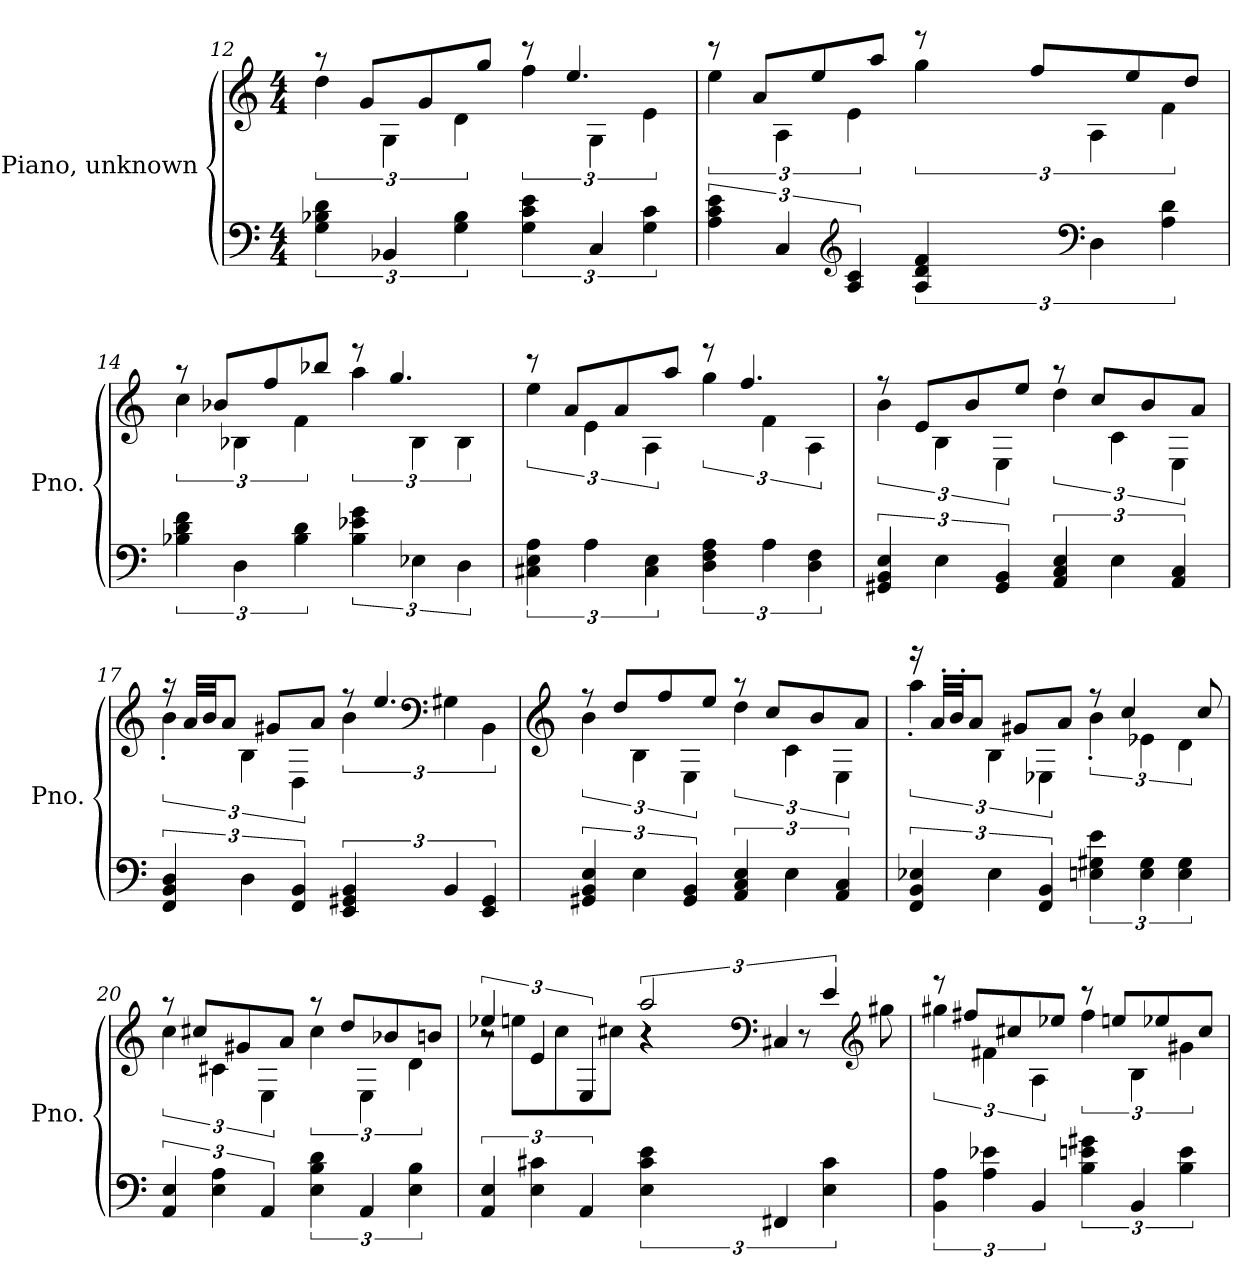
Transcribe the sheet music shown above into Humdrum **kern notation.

**kern	**kern
*part1	*part1
*staff2	*staff1
*I"Piano, unknown	*
*I'Pno.	*
!!LO:LB:g=z
*clefF4	*clefG2
*k[]	*k[]
*M4/4	*M4/4
=12	=12
*	*^
6G\ 6B-X\ 6d\	8r	6dd\
.	8g/L	.
6BB-X/	.	6G\
.	8g/	.
6G\ 6B-\	.	6d\
.	8gg/J	.
6G\ 6c\ 6e\	8r	6ff\
.	4.ee/	.
6C/	.	6G\
6G\ 6c\	.	6e\
=13	=13	=13
6A\ 6c\ 6e\	8r	6ee\
.	8a/L	.
6C/	.	6A\
.	8ee/	.
*clefG2	*	*
6A/ 6c/	.	6e\
.	8aa/J	.
6A/ 6d/ 6f/	8r	6gg\
.	8ff/L	.
*clefF4	*	*
6D\	.	6A\
.	8ee/	.
6A\ 6d\	.	6f\
.	8dd/J	.
=14	=14	=14
6B-X\ 6d\ 6f\	8r	6cc\
.	8b-X/L	.
6D\	.	6B-X\
.	8ff/	.
6B-\ 6d\	.	6f\
.	8bb-X/J	.
6B-\ 6e-X\ 6g\	8r	6aa\
.	4.gg/	.
6E-X\	.	6B-\
6D\	.	6B-\
!!LO:PB:g=z	!!
=15	=15	=15
6C#X\ 6E\ 6A\	8r	6ee\
.	8a/L	.
6A\	.	6e\
.	8a/	.
6C#\ 6E\	.	6A\
.	8aa/J	.
6D\ 6F\ 6A\	8r	6gg\
.	4.ff/	.
6A\	.	6f\
6D\ 6F\	.	6A\
=16	=16	=16
6GG#X/ 6BB/ 6E/	8r	6b\
.	8e/L	.
6E\	.	6B\
.	8b/	.
6GG#/ 6BB/	.	6E\
.	8ee/J	.
6AA/ 6C/ 6E/	8r	6dd\
.	8cc/L	.
6E\	.	6c\
.	8b/	.
6AA/ 6C/	.	6E\
.	8a/J	.
=17	=17	=17
6FF/ 6BB/ 6D/	16r	6b'\
.	32a/LLL	.
.	32b/JJ	.
.	8a/J	.
6D\	.	6B\
.	8g#X/L	.
6FF/ 6BB/	.	6D\
.	8a/J	.
6EE/ 6GG#X/ 6BB/	8r	6b\
.	4.ee/	.
*	*clefF4	*
6BB/	.	6G#X\
6EE/ 6GG#/	.	6BB\
!!LO:LB:g=z	!!
=18	=18	=18
*	*clefG2	*
6GG#X/ 6BB/ 6E/	8r	6b\
.	8dd/L	.
6E\	.	6B\
.	8ff/	.
6GG#/ 6BB/	.	6E\
.	8ee/J	.
6AA/ 6C/ 6E/	8r	6dd\
.	8cc/L	.
6E\	.	6c\
.	8b/	.
6AA/ 6C/	.	6E\
.	8a/J	.
=19	=19	=19
6FF/ 6BB/ 6E-X/	16r	6aa'\
.	32a'/LLL	.
.	32b'/JJ	.
.	8a/J	.
6E-\	.	6B\
.	8g#X/L	.
6FF/ 6BB/	.	6E-X\
.	8a/J	.
6En\ 6G#X\ 6e\	8r	6b'\
.	4cc/	.
6E\ 6G#\	.	6e-X\
6E\ 6G#\	.	6d\
.	8cc/	.
=20	=20	=20
6AA/ 6E/	8r	6cc\
.	8cc#X/L	.
6E\ 6A\	.	6c#X\
.	8g#X/	.
6AA/	.	6E\
.	8a/J	.
6E\ 6B\ 6d\	8r	6cc#\
.	8dd/L	.
6AA/	.	6E\
.	8b-X/	.
6E\ 6B\	.	6d\
.	8bn/J	.
!!LO:LB:g=z
=21	=21	=21
*	*	*^
6AA/ 6E/	2r	8r	6ee-X/
.	.	8een\L	.
6E\ 6c#X\	.	.	6e/
.	.	8cc\	.
6AA/	.	.	6E/
.	.	8cc#X\J	.
6E\ 6c#\ 6e\	2aa/	4r	6r
*	*clefF4	*	*
6FF#X/	.	.	6C#X/
.	.	8r	.
6E\ 6c#\	.	.	6e/
*	*clefG2	*	*
.	.	8gg#X\	.
*	*	*v	*v
=22	=22	=22
6BB\ 6A\	8r	6gg#X\
.	8ff#X/L	.
6A\ 6e-X\	.	6f#X\
.	8cc#X/	.
6BB/	.	6A\
.	8ee-X/J	.
6B\ 6en\ 6g#X\	8r	6ff#\
.	8een/L	.
6BB/	.	6B\
.	8ee-X/	.
6B\ 6e\	.	6g#X\
.	8cc#/J	.
*	*v	*v
=	=
*-	*-
